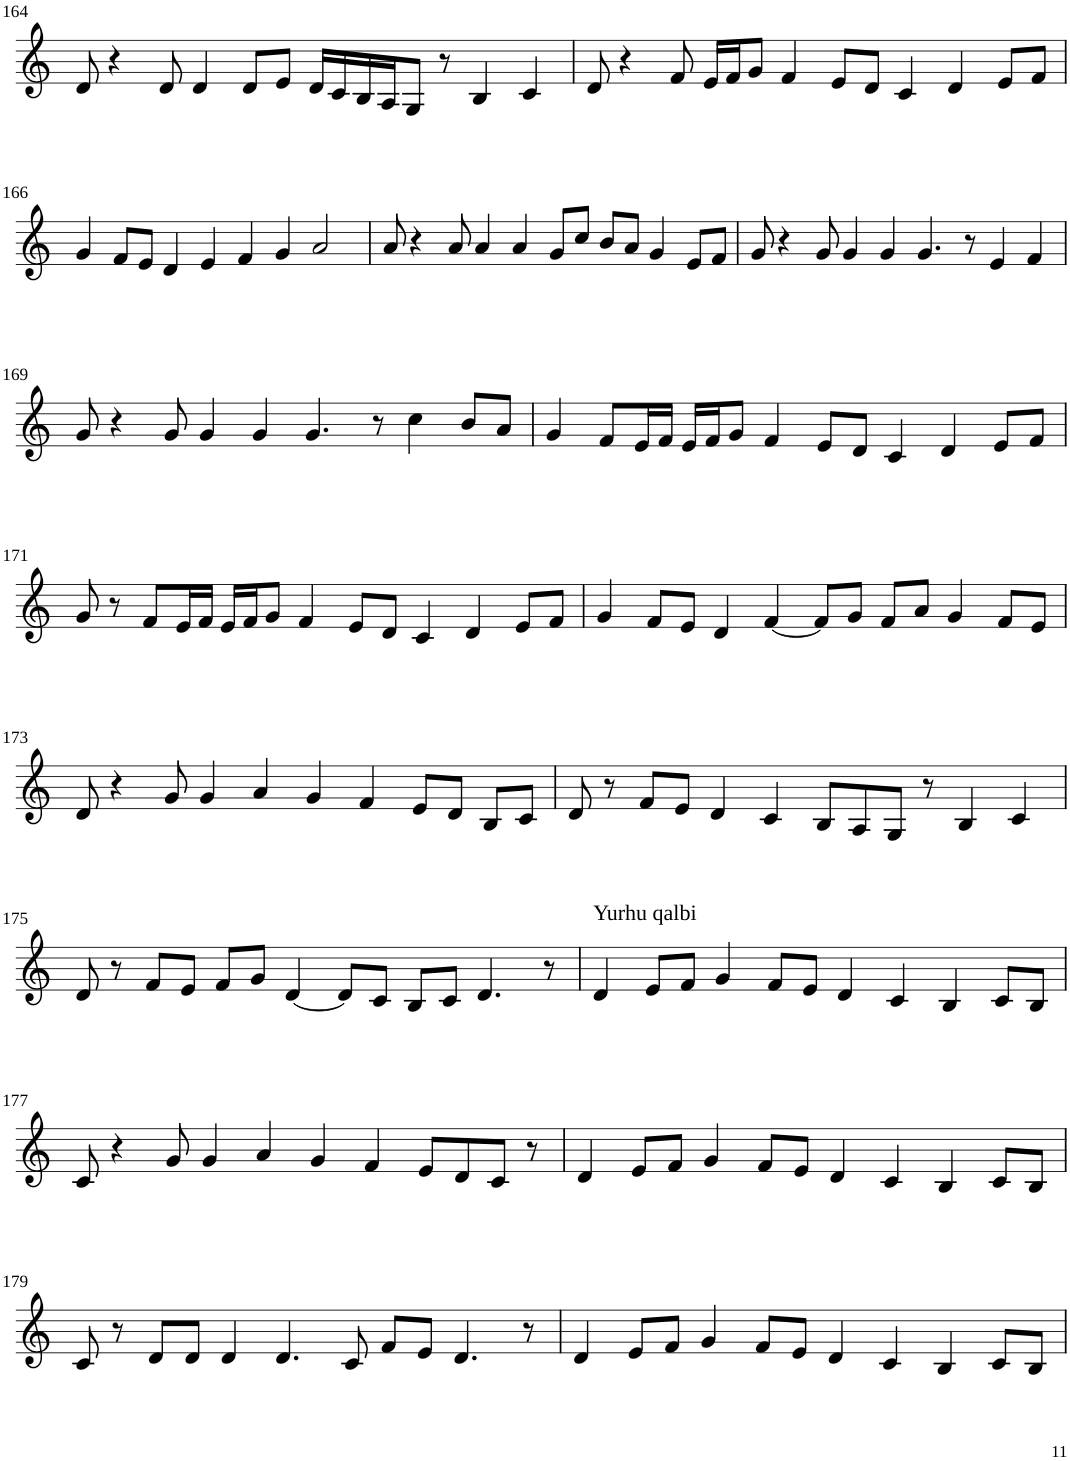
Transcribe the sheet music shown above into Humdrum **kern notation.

**kern
*part1
*staff1
*I"Violin
!!LO:PB:g=z
*clefG2
*k[]
*M8/4
=164
8d/
4r
8d/
4d/
8d/L
8e/J
16d/LL
16c/
16B/
16A/J
8G/J
8r
4B/
4c/
=165
8d/
4r
8f/
16e/LL
16f/J
8g/J
4f/
8e/L
8d/J
4c/
4d/
8e/L
8f/J
!!LO:LB:g=z
=166
4g/
8f/L
8e/J
4d/
4e/
4f/
4g/
2a/
=167
8a/
4r
8a/
4a/
4a/
8g/L
8cc/J
8b/L
8a/J
4g/
8e/L
8f/J
=168
8g/
4r
8g/
4g/
4g/
4.g/
8r
4e/
4f/
!!LO:LB:g=z
=169
8g/
4r
8g/
4g/
4g/
4.g/
8r
4cc\
8b/L
8a/J
=170
4g/
8f/L
16e/L
16f/JJ
16e/LL
16f/J
8g/J
4f/
8e/L
8d/J
4c/
4d/
8e/L
8f/J
!!LO:LB:g=z
=171
8g/
8r
8f/L
16e/L
16f/JJ
16e/LL
16f/J
8g/J
4f/
8e/L
8d/J
4c/
4d/
8e/L
8f/J
=172
4g/
8f/L
8e/J
4d/
[4f/
8f/L]
8g/J
8f/L
8a/J
4g/
8f/L
8e/J
!!LO:LB:g=z
=173
8d/
4r
8g/
4g/
4a/
4g/
4f/
8e/L
8d/J
8B/L
8c/J
=174
8d/
8r
8f/L
8e/J
4d/
4c/
8B/L
8A/
8G/J
8r
4B/
4c/
!!LO:LB:g=z
=175
8d/
8r
8f/L
8e/J
8f/L
8g/J
[4d/
8d/L]
8c/J
8B/L
8c/J
4.d/
8r
=176
!LO:TX:a:t=Yurhu qalbi
4d/
8e/L
8f/J
4g/
8f/L
8e/J
4d/
4c/
4B/
8c/L
8B/J
!!LO:LB:g=z
=177
8c/
4r
8g/
4g/
4a/
4g/
4f/
8e/L
8d/
8c/J
8r
=178
4d/
8e/L
8f/J
4g/
8f/L
8e/J
4d/
4c/
4B/
8c/L
8B/J
!!LO:LB:g=z
=179
8c/
8r
8d/L
8d/J
4d/
4.d/
8c/
8f/L
8e/J
4.d/
8r
=180
4d/
8e/L
8f/J
4g/
8f/L
8e/J
4d/
4c/
4B/
8c/L
8B/J
=
*-
